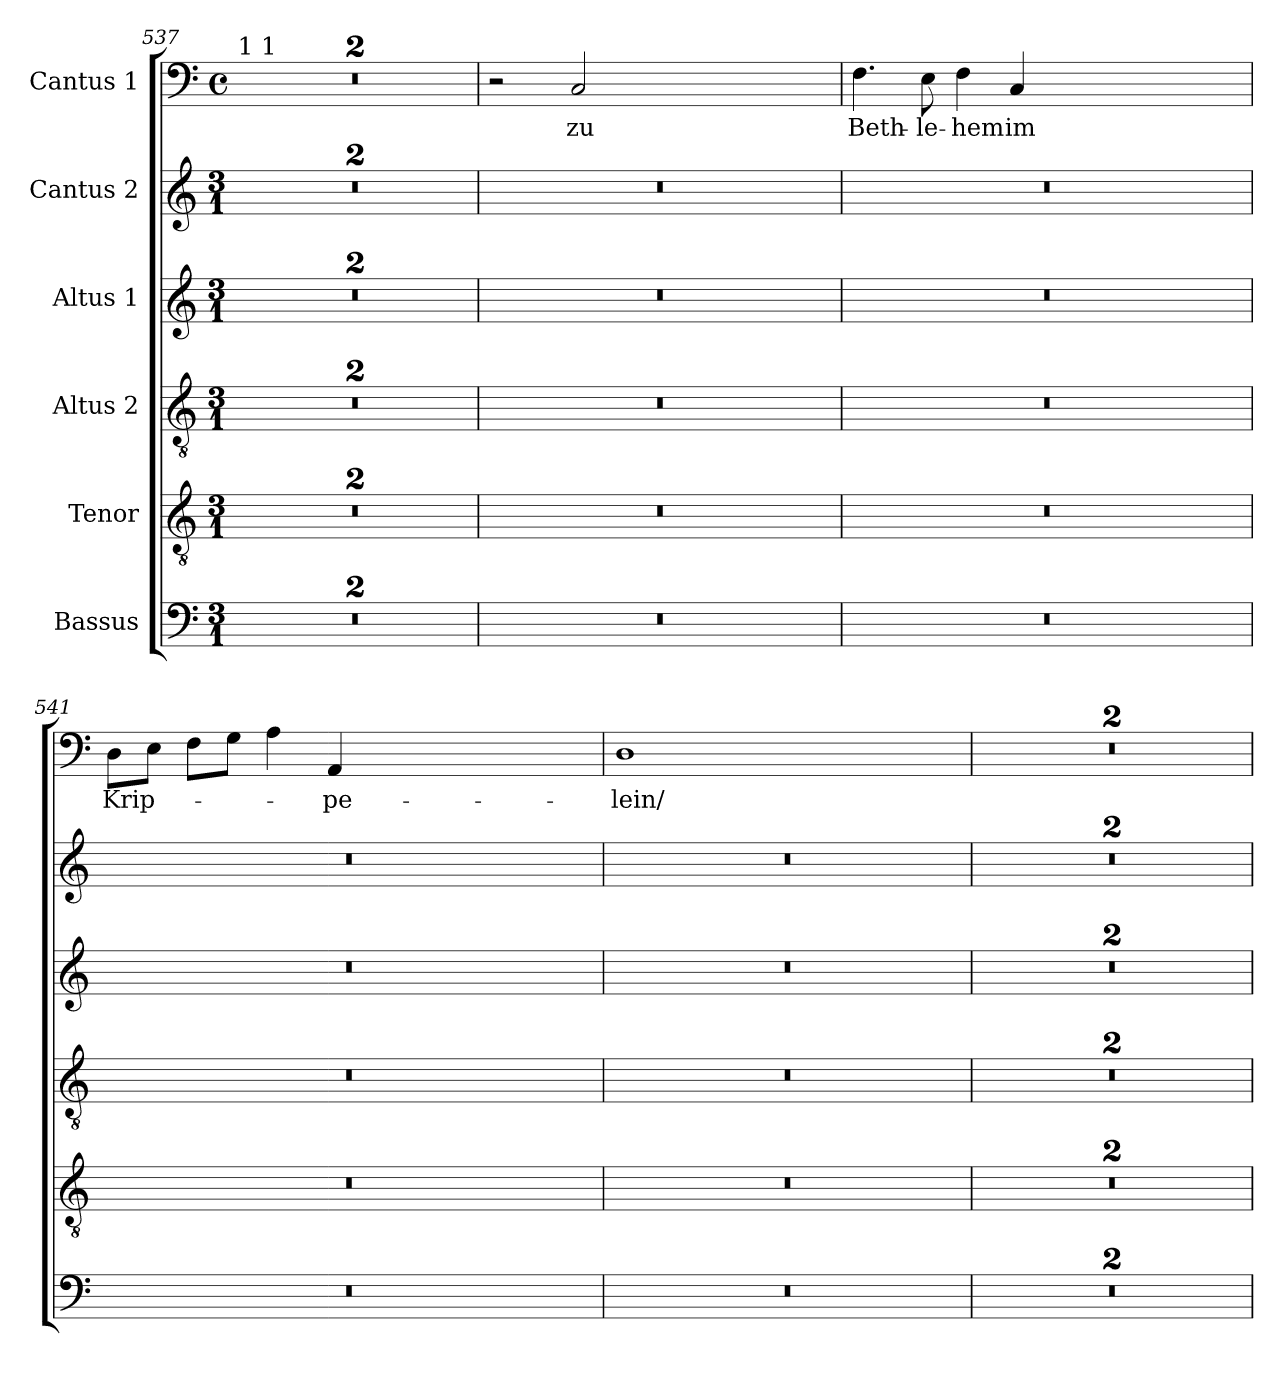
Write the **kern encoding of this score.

**kern	**kern	**kern	**kern	**kern	**kern	**text
*part6	*part5	*part4	*part3	*part2	*part1	*part1
*staff6	*staff5	*staff4	*staff3	*staff2	*staff1	*staff1
*I"Bassus	*I"Tenor	*I"Altus 2	*I"Altus 1	*I"Cantus 2	*I"Cantus 1	*
!!LO:LB:g=z
*clefF4	*clefGv2	*clefGv2	*clefG2	*clefG2	*clefF4	*
*M3/1	*M3/1	*M3/1	*M3/1	*M3/1	*M4/4	*
*	*	*	*	*	*met(c)	*
=537	=537	=537	=537	=537	=537	=537
!	!	!	!	!	!LO:TX:a:t=1 1	!
0.r	0.r	0.r	0.r	0.r	0.r	.
=538	=538	=538	=538	=538	=538	=538
0.r	0.r	0.r	0.r	0.r	0.r	.
=539	=539	=539	=539	=539	=539	=539
0.r	0.r	0.r	0.r	0.r	2r	.
!	!	!	!	!	!	!LO:LY:b:cj
.	.	.	.	.	2C/	zu
.	.	.	.	.	0ryy	.
=540	=540	=540	=540	=540	=540	=540
!	!	!	!	!	!	!LO:LY:b:cj
0.r	0.r	0.r	0.r	0.r	4.F\	Beth-
!	!	!	!	!	!	!LO:LY:b
.	.	.	.	.	8E\	-le-
!	!	!	!	!	!	!LO:LY:b:cj
.	.	.	.	.	4F\	-hem
!	!	!	!	!	!	!LO:LY:b:cj
.	.	.	.	.	4C/	im
.	.	.	.	.	0ryy	.
=541	=541	=541	=541	=541	=541	=541
!	!	!	!	!	!	!LO:LY:b:cj
0.r	0.r	0.r	0.r	0.r	8D\L	Krip-
.	.	.	.	.	8E\J	.
.	.	.	.	.	8F\L	.
.	.	.	.	.	8G\J	.
.	.	.	.	.	4A\	.
!	!	!	!	!	!	!LO:LY:b:cj
.	.	.	.	.	4AA/	-pe-
.	.	.	.	.	0ryy	.
=542	=542	=542	=542	=542	=542	=542
!	!	!	!	!	!	!LO:LY:b:cj
0.r	0.r	0.r	0.r	0.r	1D	-lein/
.	.	.	.	.	0ryy	.
=543	=543	=543	=543	=543	=543	=543
0.r	0.r	0.r	0.r	0.r	0.r	.
=544	=544	=544	=544	=544	=544	=544
0.r	0.r	0.r	0.r	0.r	0.r	.
=	=	=	=	=	=	=
*-	*-	*-	*-	*-	*-	*-
